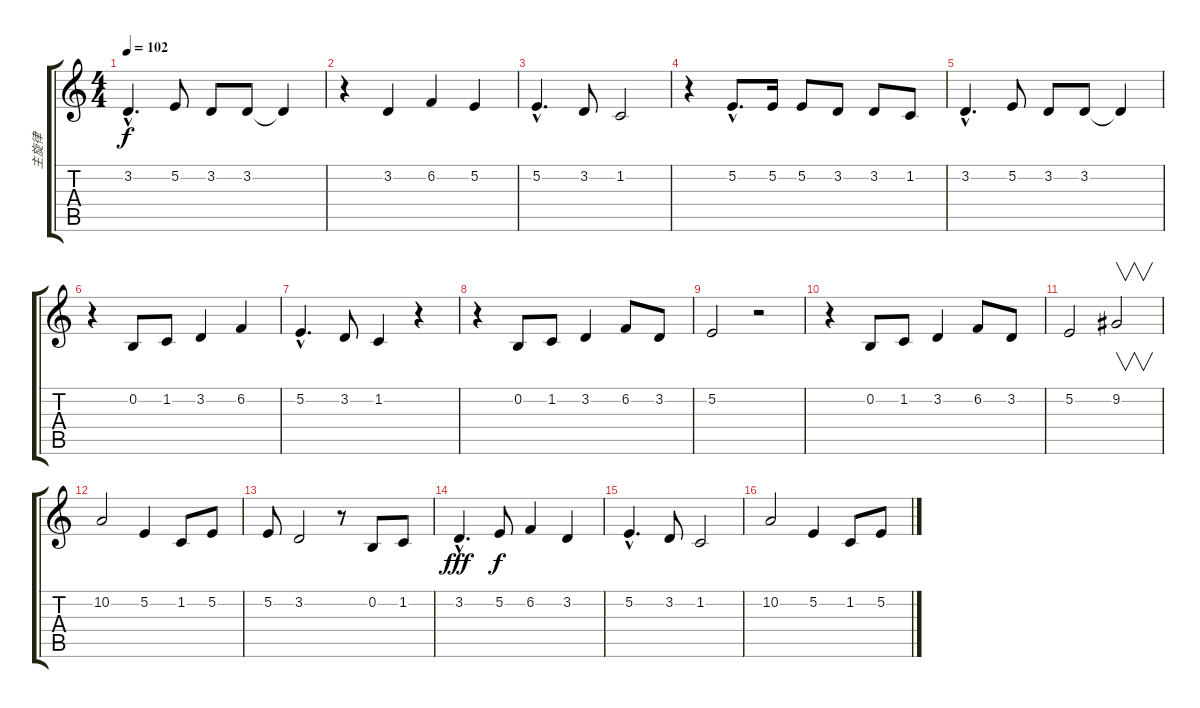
\track ("主旋律" "主旋律") {instrument panflute}
\staff {score tabs}
\tuning (E4 B3 G3 D3 A2 E2) {hide}
\ts (4 4)
\tempo 102
\clef g2
\ks c
3.2{hac}.4{d dy f} 5.2.8 3.2.8 3.2.8 3.2{t}.4 |
r.4 3.2.4 6.2.4 5.2.4 |
5.2{hac}.4{d} 3.2.8 1.2.2 |
r.4 5.2{hac}.8{d} 5.2.16 5.2.8 3.2.8 3.2.8 1.2.8 |
3.2{hac}.4{d} 5.2.8 3.2.8 3.2.8 3.2{t}.4 |
r.4 0.2.8 1.2.8 3.2.4 6.2.4 |
5.2{hac}.4{d} 3.2.8 1.2.4 r.4 |
r.4 0.2.8 1.2.8 3.2.4 6.2.8 3.2.8 |
5.2.2 r.2 |
r.4 0.2.8 1.2.8 3.2.4 6.2.8 3.2.8 |
5.2.2 9.2.2{v} |
10.2.2 5.2.4 1.2.8 5.2.8 |
5.2.8 3.2.2 r.8 0.2.8 1.2.8 |
3.2{hac}.4{d dy fff} 5.2.8{dy f} 6.2.4 3.2.4 |
5.2{hac}.4{d} 3.2.8 1.2.2 |
10.2.2 5.2.4 1.2.8 5.2.8
